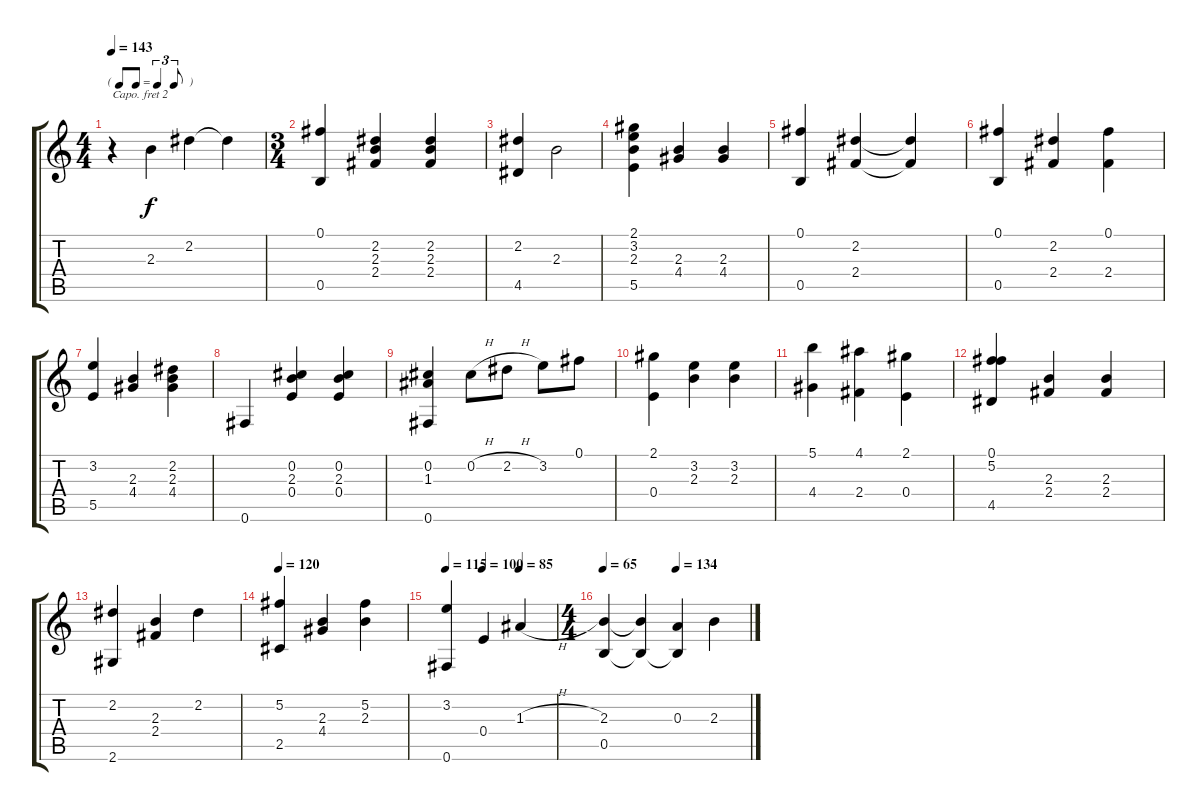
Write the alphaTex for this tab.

\track "" {instrument acousticguitarnylon}
\staff {score tabs}
\capo 2
\tuning (E4 B3 G3 D3 A2 E2) {hide}
\ts (4 4)
\tf triplet8th
\tempo 143
\clef g2
\ks c
r.4{dy f} 2.3.4 2.2.4 2.2{t}.4 |
\ts (3 4)
(0.1 0.5).4 (2.2 2.3 2.4).4 (2.2 2.3 2.4).4 |
(2.2 4.5).4 2.3.2 |
(2.1 3.2 2.3 5.5).4 (2.3 4.4).4 (2.3 4.4).4 |
(0.1 0.5).4 (2.2 2.4).4 (2.2{t} 2.4{t}).4 |
(0.1 0.5).4 (2.2 2.4).4 (0.1 2.4).4 |
(3.2 5.5).4 (2.3 4.4).4 (2.2 2.3 4.4).4 |
0.6.4 (0.2 2.3 0.4).4 (0.2 2.3 0.4).4 |
(0.2 1.3 0.6).4 0.2{h}.8 2.2{h}.8 3.2.8 0.1.8 |
(2.1 0.4).4 (3.2 2.3).4 (3.2 2.3).4 |
(5.1 4.4).4 (4.1 2.4).4 (2.1 0.4).4 |
(0.1 5.2 4.5).4 (2.3 2.4).4 (2.3 2.4).4 |
(2.2 2.6).4 (2.3 2.4).4 2.2.4 |
\tempo 120
(5.2 2.5).4 (2.3 4.4).4 (5.2 2.3).4 |
\tempo 115
\tempo (100 0.3333333333333333)
\tempo (85 0.6666666666666666)
(3.2 0.6).4 0.4.4 1.3{h}.4 |
\ts (4 4)
\tempo 65
\tempo (134 0.5)
(2.3 0.5).4 (2.3{t} 0.5{t}).4 (0.3 0.5{t}).4 2.3.4
